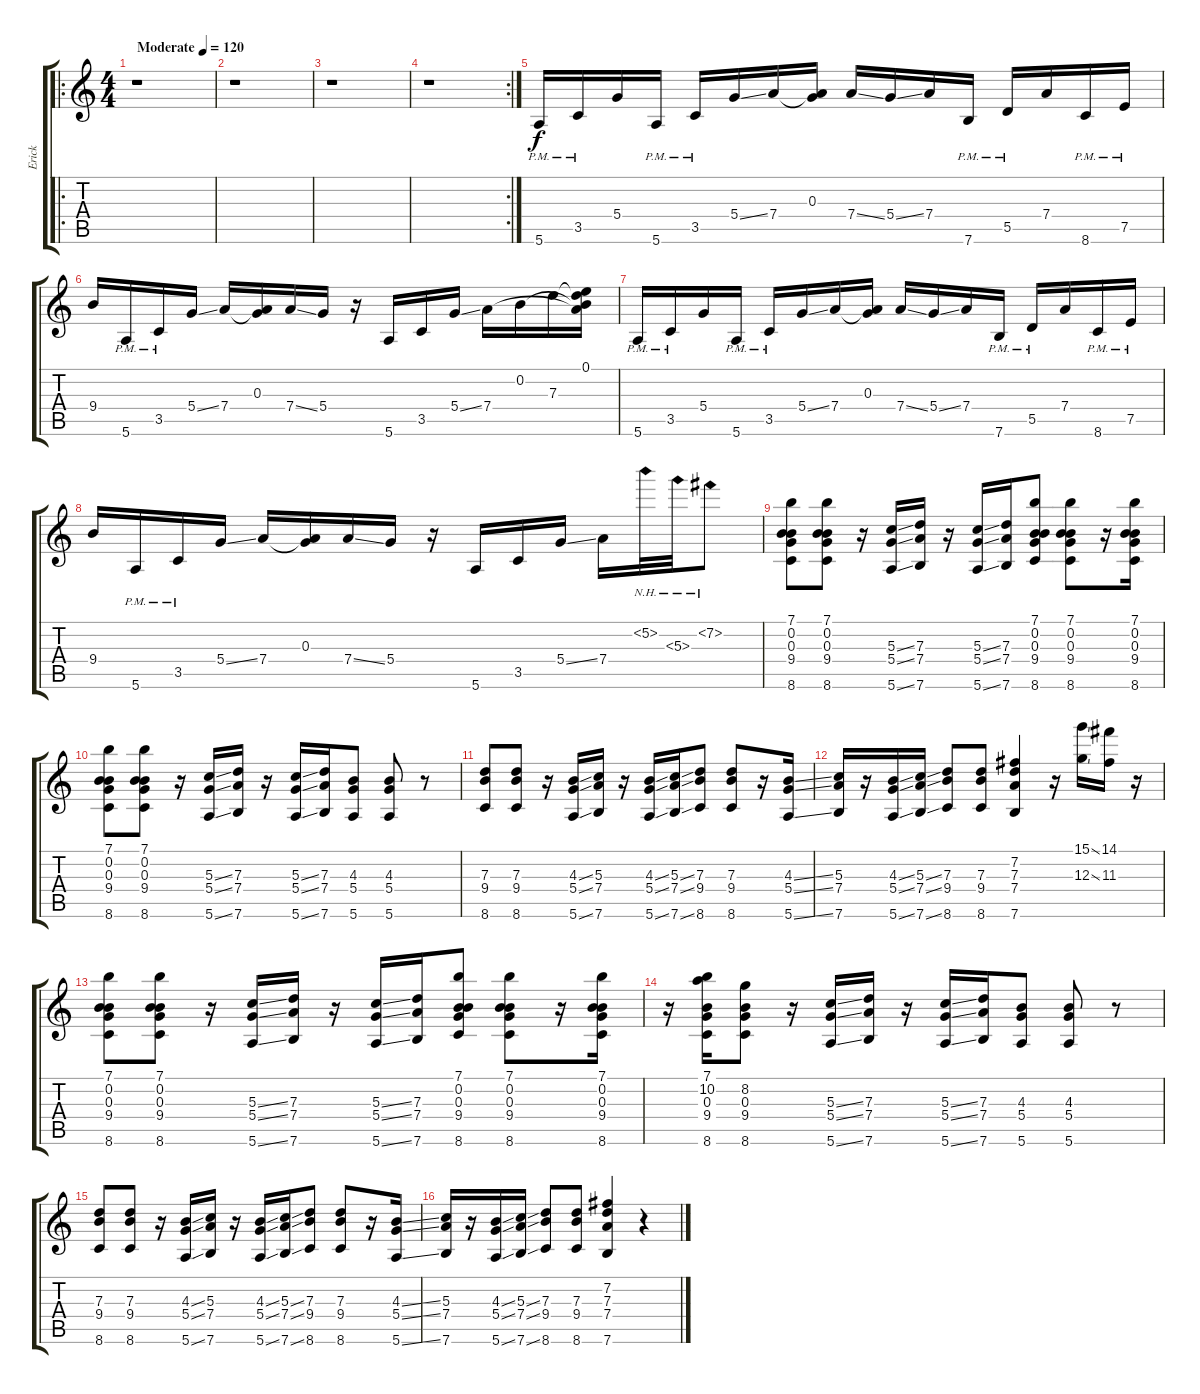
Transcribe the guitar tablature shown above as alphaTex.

\track ("Erick" "Erick") {instrument overdrivenguitar}
\staff {score tabs}
\tuning (E4 B3 G3 D3 A2 E2) {hide}
\ro
\ts (4 4)
\tempo (120 "Moderate")
\clef g2
\ks c
r.1{dy f instrument overdrivenguitar} |
r.1 |
r.1 |
\rc 2
r.1 |
5.6{pm}.16 3.5{pm}.16 5.4.16 5.6{pm}.16 3.5{pm}.16 5.4{ss}.16 7.4.16 (0.3 7.4{t}).16 7.4{ss}.16 5.4{ss}.16 7.4.16 7.6{pm}.16 5.5{pm}.16 7.4.16 8.6{pm}.16 7.5{pm}.16 |
9.4.16 5.6{pm}.16 3.5{pm}.16 5.4{ss}.16 7.4.16 (0.3 7.4{t}).16 7.4{ss}.16 5.4.16 r.16 5.6.16 3.5.16 5.4{ss}.16 7.4.16 0.2.16 7.3.16 (0.1 0.2{t} 7.3{t} 7.4{t}).16 |
5.6{pm}.16 3.5{pm}.16 5.4.16 5.6{pm}.16 3.5{pm}.16 5.4{ss}.16 7.4.16 (0.3 7.4{t}).16 7.4{ss}.16 5.4{ss}.16 7.4.16 7.6{pm}.16 5.5{pm}.16 7.4.16 8.6{pm}.16 7.5{pm}.16 |
9.4.16 5.6{pm}.16 3.5{pm}.16 5.4{ss}.16 7.4.16 (0.3 7.4{t}).16 7.4{ss}.16 5.4.16 r.16 5.6.16 3.5.16 5.4{ss}.16 7.4.16 5.2{nh}.32 5.3{nh}.32 7.2{nh}.8 |
(7.1 0.2 0.3 9.4 8.6).8 (7.1 0.2 0.3 9.4 8.6).8 r.16 (5.3{ss} 5.4{ss} 5.6{ss}).16 (7.3 7.4 7.6).16 r.16 (5.3{ss} 5.4{ss} 5.6{ss}).16 (7.3 7.4 7.6).16 (7.1 0.2 0.3 9.4 8.6).8 (7.1 0.2 0.3 9.4 8.6).8 r.16 (7.1 0.2 0.3 9.4 8.6).16 |
(7.1 0.2 0.3 9.4 8.6).8 (7.1 0.2 0.3 9.4 8.6).8 r.16 (5.3{ss} 5.4{ss} 5.6{ss}).16 (7.3 7.4 7.6).16 r.16 (5.3{ss} 5.4{ss} 5.6{ss}).16 (7.3 7.4 7.6).16 (4.3 5.4 5.6).8 (4.3 5.4 5.6).8 r.8 |
(7.3 9.4 8.6).8 (7.3 9.4 8.6).8 r.16 (4.3{ss} 5.4{ss} 5.6{ss}).16 (5.3 7.4 7.6).16 r.16 (4.3{ss} 5.4{ss} 5.6{ss}).16 (5.3{ss} 7.4{ss} 7.6{ss}).16 (7.3 9.4 8.6).8 (7.3 9.4 8.6).8 r.16 (4.3{ss} 5.4{ss} 5.6{ss}).16 |
(5.3 7.4 7.6).16 r.16 (4.3{ss} 5.4{ss} 5.6{ss}).16 (5.3{ss} 7.4{ss} 7.6{ss}).16 (7.3 9.4 8.6).8 (7.3 9.4 8.6).8 (7.2 7.3 7.4 7.6).4 r.16 (15.1{ss} 12.3{ss}).16 (14.1 11.3).16 r.16 |
(7.1 0.2 0.3 9.4 8.6).8 (7.1 0.2 0.3 9.4 8.6).8 r.16 (5.3{ss} 5.4{ss} 5.6{ss}).16 (7.3 7.4 7.6).16 r.16 (5.3{ss} 5.4{ss} 5.6{ss}).16 (7.3 7.4 7.6).16 (7.1 0.2 0.3 9.4 8.6).8 (7.1 0.2 0.3 9.4 8.6).8 r.16 (7.1 0.2 0.3 9.4 8.6).16 |
r.16 (7.1 10.2 0.3 9.4 8.6).16 (8.2 0.3 9.4 8.6).8 r.16 (5.3{ss} 5.4{ss} 5.6{ss}).16 (7.3 7.4 7.6).16 r.16 (5.3{ss} 5.4{ss} 5.6{ss}).16 (7.3 7.4 7.6).16 (4.3 5.4 5.6).8 (4.3 5.4 5.6).8 r.8 |
(7.3 9.4 8.6).8 (7.3 9.4 8.6).8 r.16 (4.3{ss} 5.4{ss} 5.6{ss}).16 (5.3 7.4 7.6).16 r.16 (4.3{ss} 5.4{ss} 5.6{ss}).16 (5.3{ss} 7.4{ss} 7.6{ss}).16 (7.3 9.4 8.6).8 (7.3 9.4 8.6).8 r.16 (4.3{ss} 5.4{ss} 5.6{ss}).16 |
(5.3 7.4 7.6).16 r.16 (4.3{ss} 5.4{ss} 5.6{ss}).16 (5.3{ss} 7.4{ss} 7.6{ss}).16 (7.3 9.4 8.6).8 (7.3 9.4 8.6).8 (7.2 7.3 7.4 7.6).4 r.4
